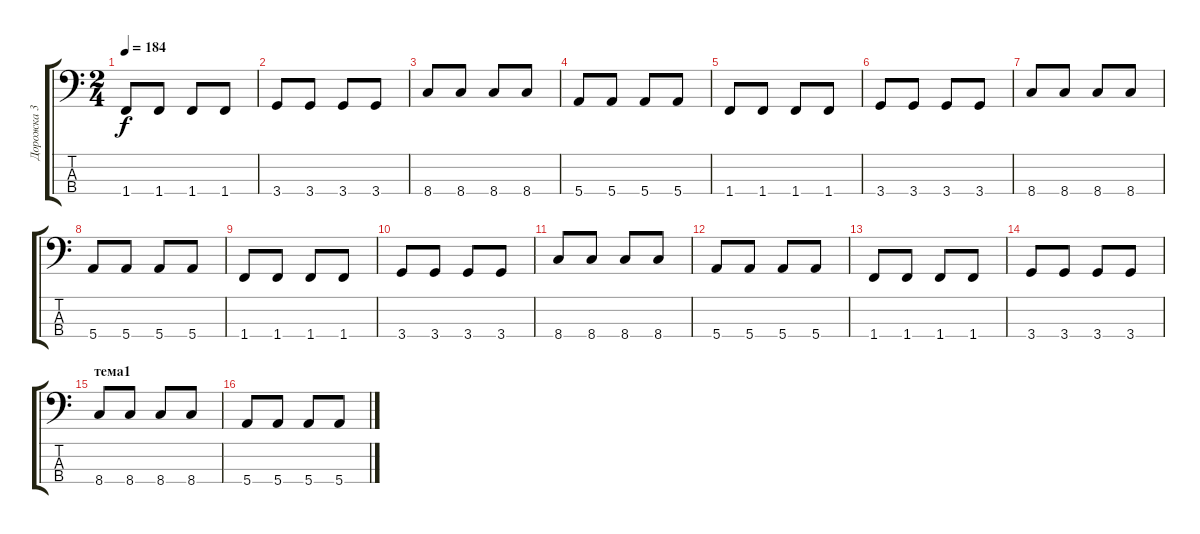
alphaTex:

\track ("Дорожка 3" "Дорожка 3") {instrument electricbasspick}
\staff {score tabs}
\tuning (G2 D2 A1 E1) {hide}
\ts (2 4)
\tempo 184
\clef f4
\ks c
1.4.8{dy f} 1.4.8 1.4.8 1.4.8 |
3.4.8 3.4.8 3.4.8 3.4.8 |
8.4.8 8.4.8 8.4.8 8.4.8 |
5.4.8 5.4.8 5.4.8 5.4.8 |
1.4.8 1.4.8 1.4.8 1.4.8 |
3.4.8 3.4.8 3.4.8 3.4.8 |
8.4.8 8.4.8 8.4.8 8.4.8 |
5.4.8 5.4.8 5.4.8 5.4.8 |
1.4.8 1.4.8 1.4.8 1.4.8 |
3.4.8 3.4.8 3.4.8 3.4.8 |
8.4.8 8.4.8 8.4.8 8.4.8 |
5.4.8 5.4.8 5.4.8 5.4.8 |
1.4.8 1.4.8 1.4.8 1.4.8 |
3.4.8 3.4.8 3.4.8 3.4.8 |
\section ("" "тема1")
8.4.8 8.4.8 8.4.8 8.4.8 |
5.4.8 5.4.8 5.4.8 5.4.8
